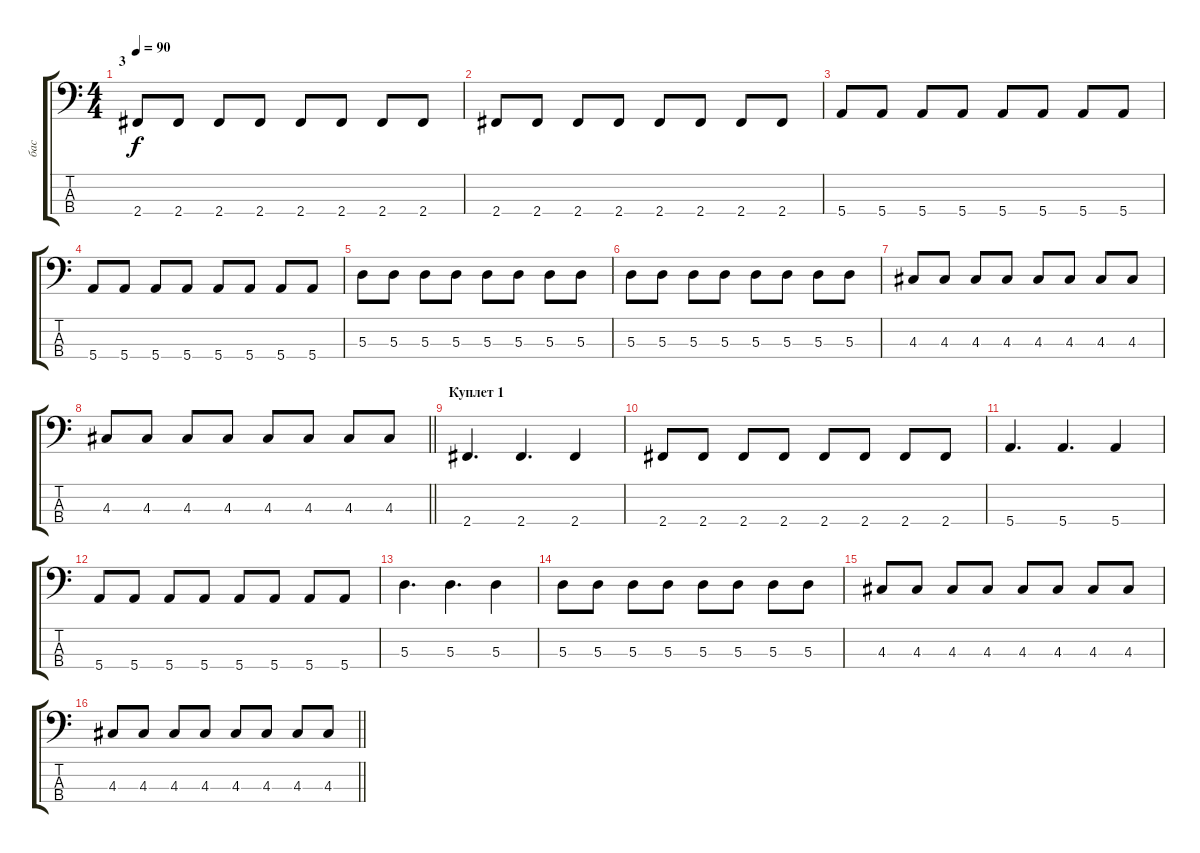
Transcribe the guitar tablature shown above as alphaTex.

\track ("бас" "бас") {instrument electricbassfinger}
\staff {score tabs}
\tuning (G2 D2 A1 E1) {hide}
\ts (4 4)
\section ("" "3")
\tempo 90
\clef f4
\ks c
2.4.8{dy f} 2.4.8 2.4.8 2.4.8 2.4.8 2.4.8 2.4.8 2.4.8 |
2.4.8 2.4.8 2.4.8 2.4.8 2.4.8 2.4.8 2.4.8 2.4.8 |
5.4.8 5.4.8 5.4.8 5.4.8 5.4.8 5.4.8 5.4.8 5.4.8 |
5.4.8 5.4.8 5.4.8 5.4.8 5.4.8 5.4.8 5.4.8 5.4.8 |
5.3.8 5.3.8 5.3.8 5.3.8 5.3.8 5.3.8 5.3.8 5.3.8 |
5.3.8 5.3.8 5.3.8 5.3.8 5.3.8 5.3.8 5.3.8 5.3.8 |
4.3.8 4.3.8 4.3.8 4.3.8 4.3.8 4.3.8 4.3.8 4.3.8 |
\barLineRight lightlight
4.3.8 4.3.8 4.3.8 4.3.8 4.3.8 4.3.8 4.3.8 4.3.8 |
\section ("" "Куплет 1")
2.4.4{d} 2.4.4{d} 2.4.4 |
2.4.8 2.4.8 2.4.8 2.4.8 2.4.8 2.4.8 2.4.8 2.4.8 |
5.4.4{d} 5.4.4{d} 5.4.4 |
5.4.8 5.4.8 5.4.8 5.4.8 5.4.8 5.4.8 5.4.8 5.4.8 |
5.3.4{d} 5.3.4{d} 5.3.4 |
5.3.8 5.3.8 5.3.8 5.3.8 5.3.8 5.3.8 5.3.8 5.3.8 |
4.3.8 4.3.8 4.3.8 4.3.8 4.3.8 4.3.8 4.3.8 4.3.8 |
\barLineRight lightlight
4.3.8 4.3.8 4.3.8 4.3.8 4.3.8 4.3.8 4.3.8 4.3.8
